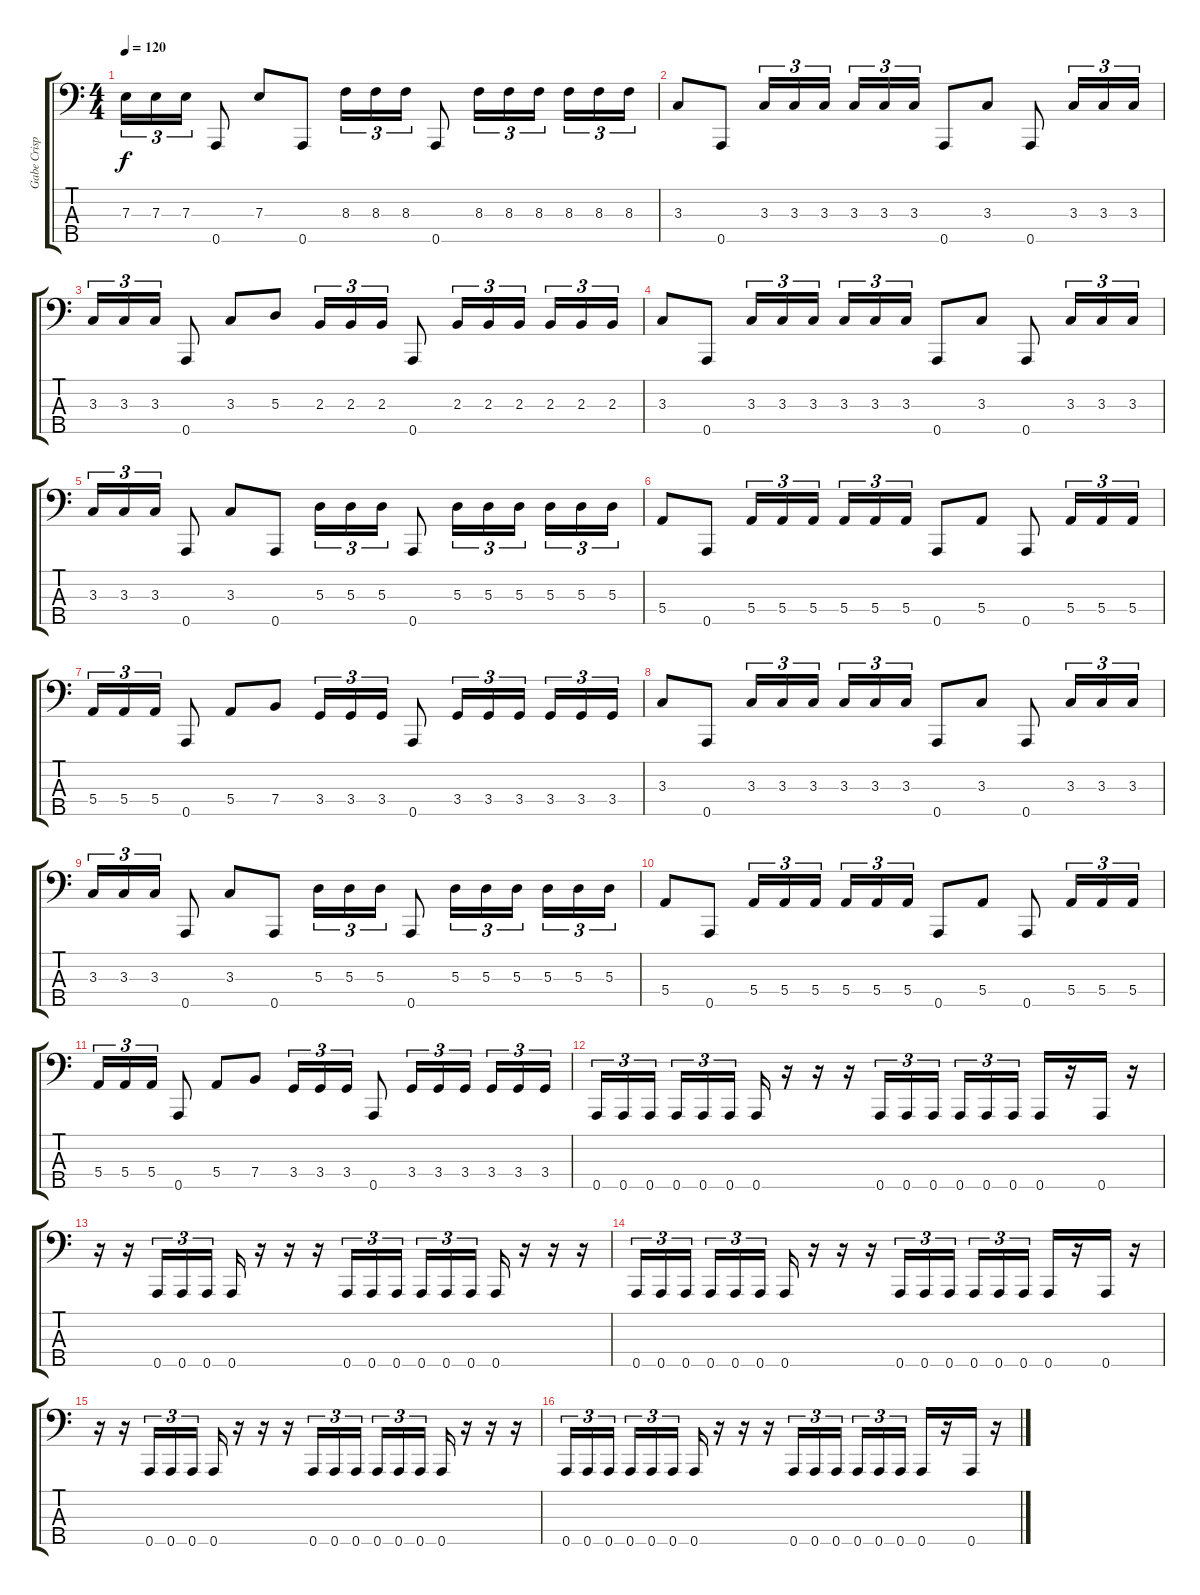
\track ("Gabe Crisp" "Gabe Crisp") {instrument electricbasspick}
\staff {score tabs}
\tuning (G2 D2 A1 E1 A0) {hide}
\ts (4 4)
\tempo 120
\clef f4
\ks c
7.3.16{tu (3 2) dy f} 7.3.16{tu (3 2)} 7.3.16{tu (3 2)} 0.5.8 7.3.8 0.5.8 8.3.16{tu (3 2)} 8.3.16{tu (3 2)} 8.3.16{tu (3 2)} 0.5.8 8.3.16{tu (3 2)} 8.3.16{tu (3 2)} 8.3.16{tu (3 2) beam splitsecondary} 8.3.16{tu (3 2)} 8.3.16{tu (3 2)} 8.3.16{tu (3 2)} |
3.3.8 0.5.8 3.3.16{tu (3 2)} 3.3.16{tu (3 2)} 3.3.16{tu (3 2) beam splitsecondary} 3.3.16{tu (3 2)} 3.3.16{tu (3 2)} 3.3.16{tu (3 2)} 0.5.8 3.3.8 0.5.8 3.3.16{tu (3 2)} 3.3.16{tu (3 2)} 3.3.16{tu (3 2)} |
3.3.16{tu (3 2)} 3.3.16{tu (3 2)} 3.3.16{tu (3 2)} 0.5.8 3.3.8 5.3.8 2.3.16{tu (3 2)} 2.3.16{tu (3 2)} 2.3.16{tu (3 2)} 0.5.8 2.3.16{tu (3 2)} 2.3.16{tu (3 2)} 2.3.16{tu (3 2) beam splitsecondary} 2.3.16{tu (3 2)} 2.3.16{tu (3 2)} 2.3.16{tu (3 2)} |
3.3.8 0.5.8 3.3.16{tu (3 2)} 3.3.16{tu (3 2)} 3.3.16{tu (3 2) beam splitsecondary} 3.3.16{tu (3 2)} 3.3.16{tu (3 2)} 3.3.16{tu (3 2)} 0.5.8 3.3.8 0.5.8 3.3.16{tu (3 2)} 3.3.16{tu (3 2)} 3.3.16{tu (3 2)} |
3.3.16{tu (3 2)} 3.3.16{tu (3 2)} 3.3.16{tu (3 2)} 0.5.8 3.3.8 0.5.8 5.3.16{tu (3 2)} 5.3.16{tu (3 2)} 5.3.16{tu (3 2)} 0.5.8 5.3.16{tu (3 2)} 5.3.16{tu (3 2)} 5.3.16{tu (3 2) beam splitsecondary} 5.3.16{tu (3 2)} 5.3.16{tu (3 2)} 5.3.16{tu (3 2)} |
5.4.8 0.5.8 5.4.16{tu (3 2)} 5.4.16{tu (3 2)} 5.4.16{tu (3 2) beam splitsecondary} 5.4.16{tu (3 2)} 5.4.16{tu (3 2)} 5.4.16{tu (3 2)} 0.5.8 5.4.8 0.5.8 5.4.16{tu (3 2)} 5.4.16{tu (3 2)} 5.4.16{tu (3 2)} |
5.4.16{tu (3 2)} 5.4.16{tu (3 2)} 5.4.16{tu (3 2)} 0.5.8 5.4.8 7.4.8 3.4.16{tu (3 2)} 3.4.16{tu (3 2)} 3.4.16{tu (3 2)} 0.5.8 3.4.16{tu (3 2)} 3.4.16{tu (3 2)} 3.4.16{tu (3 2) beam splitsecondary} 3.4.16{tu (3 2)} 3.4.16{tu (3 2)} 3.4.16{tu (3 2)} |
3.3.8 0.5.8 3.3.16{tu (3 2)} 3.3.16{tu (3 2)} 3.3.16{tu (3 2) beam splitsecondary} 3.3.16{tu (3 2)} 3.3.16{tu (3 2)} 3.3.16{tu (3 2)} 0.5.8 3.3.8 0.5.8 3.3.16{tu (3 2)} 3.3.16{tu (3 2)} 3.3.16{tu (3 2)} |
3.3.16{tu (3 2)} 3.3.16{tu (3 2)} 3.3.16{tu (3 2)} 0.5.8 3.3.8 0.5.8 5.3.16{tu (3 2)} 5.3.16{tu (3 2)} 5.3.16{tu (3 2)} 0.5.8 5.3.16{tu (3 2)} 5.3.16{tu (3 2)} 5.3.16{tu (3 2) beam splitsecondary} 5.3.16{tu (3 2)} 5.3.16{tu (3 2)} 5.3.16{tu (3 2)} |
5.4.8 0.5.8 5.4.16{tu (3 2)} 5.4.16{tu (3 2)} 5.4.16{tu (3 2) beam splitsecondary} 5.4.16{tu (3 2)} 5.4.16{tu (3 2)} 5.4.16{tu (3 2)} 0.5.8 5.4.8 0.5.8 5.4.16{tu (3 2)} 5.4.16{tu (3 2)} 5.4.16{tu (3 2)} |
5.4.16{tu (3 2)} 5.4.16{tu (3 2)} 5.4.16{tu (3 2)} 0.5.8 5.4.8 7.4.8 3.4.16{tu (3 2)} 3.4.16{tu (3 2)} 3.4.16{tu (3 2)} 0.5.8 3.4.16{tu (3 2)} 3.4.16{tu (3 2)} 3.4.16{tu (3 2) beam splitsecondary} 3.4.16{tu (3 2)} 3.4.16{tu (3 2)} 3.4.16{tu (3 2)} |
0.5.16{tu (3 2)} 0.5.16{tu (3 2)} 0.5.16{tu (3 2) beam splitsecondary} 0.5.16{tu (3 2)} 0.5.16{tu (3 2)} 0.5.16{tu (3 2)} 0.5.16 r.16 r.16 r.16 0.5.16{tu (3 2)} 0.5.16{tu (3 2)} 0.5.16{tu (3 2) beam splitsecondary} 0.5.16{tu (3 2)} 0.5.16{tu (3 2)} 0.5.16{tu (3 2)} 0.5.16 r.16 0.5.16 r.16 |
r.16 r.16 0.5.16{tu (3 2)} 0.5.16{tu (3 2)} 0.5.16{tu (3 2)} 0.5.16 r.16 r.16 r.16 0.5.16{tu (3 2)} 0.5.16{tu (3 2)} 0.5.16{tu (3 2) beam splitsecondary} 0.5.16{tu (3 2)} 0.5.16{tu (3 2)} 0.5.16{tu (3 2)} 0.5.16 r.16 r.16 r.16 |
0.5.16{tu (3 2)} 0.5.16{tu (3 2)} 0.5.16{tu (3 2) beam splitsecondary} 0.5.16{tu (3 2)} 0.5.16{tu (3 2)} 0.5.16{tu (3 2)} 0.5.16 r.16 r.16 r.16 0.5.16{tu (3 2)} 0.5.16{tu (3 2)} 0.5.16{tu (3 2) beam splitsecondary} 0.5.16{tu (3 2)} 0.5.16{tu (3 2)} 0.5.16{tu (3 2)} 0.5.16 r.16 0.5.16 r.16 |
r.16 r.16 0.5.16{tu (3 2)} 0.5.16{tu (3 2)} 0.5.16{tu (3 2)} 0.5.16 r.16 r.16 r.16 0.5.16{tu (3 2)} 0.5.16{tu (3 2)} 0.5.16{tu (3 2) beam splitsecondary} 0.5.16{tu (3 2)} 0.5.16{tu (3 2)} 0.5.16{tu (3 2)} 0.5.16 r.16 r.16 r.16 |
0.5.16{tu (3 2)} 0.5.16{tu (3 2)} 0.5.16{tu (3 2) beam splitsecondary} 0.5.16{tu (3 2)} 0.5.16{tu (3 2)} 0.5.16{tu (3 2)} 0.5.16 r.16 r.16 r.16 0.5.16{tu (3 2)} 0.5.16{tu (3 2)} 0.5.16{tu (3 2) beam splitsecondary} 0.5.16{tu (3 2)} 0.5.16{tu (3 2)} 0.5.16{tu (3 2)} 0.5.16 r.16 0.5.16 r.16
